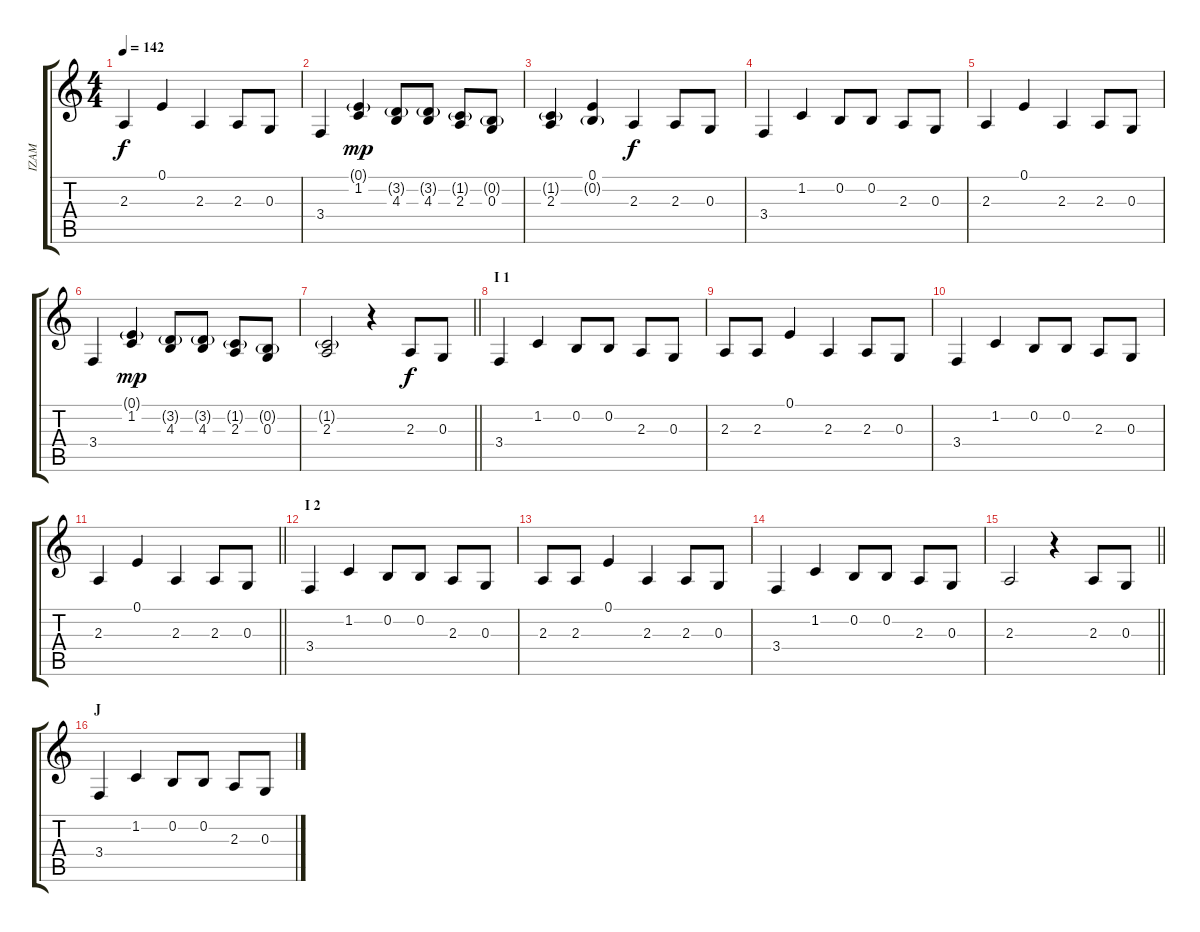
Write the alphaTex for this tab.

\track ("IZAM" "IZAM") {instrument oboe}
\staff {score tabs}
\tuning (E4 B3 G3 D3 A2 E2) {hide}
\ts (4 4)
\tempo 142
\clef g2
\ks c
2.3.4{dy f} 0.1.4 2.3.4 2.3.8 0.3.8 |
3.4.4 (0.1{g} 1.2).4{dy mp} (3.2{g} 4.3).8 (3.2{g} 4.3).8 (1.2{g} 2.3).8 (0.2{g} 0.3).8 |
(1.2{g} 2.3).4 (0.1 0.2{g}).4 2.3.4{dy f} 2.3.8 0.3.8 |
3.4.4 1.2.4 0.2.8 0.2.8 2.3.8 0.3.8 |
2.3.4 0.1.4 2.3.4 2.3.8 0.3.8 |
3.4.4 (0.1{g} 1.2).4{dy mp} (3.2{g} 4.3).8 (3.2{g} 4.3).8 (1.2{g} 2.3).8 (0.2{g} 0.3).8 |
\barLineRight lightlight
(1.2{g} 2.3).2 r.4 2.3.8{dy f} 0.3.8 |
\section ("" "I 1")
3.4.4 1.2.4 0.2.8 0.2.8 2.3.8 0.3.8 |
2.3.8 2.3.8 0.1.4 2.3.4 2.3.8 0.3.8 |
3.4.4 1.2.4 0.2.8 0.2.8 2.3.8 0.3.8 |
\barLineRight lightlight
2.3.4 0.1.4 2.3.4 2.3.8 0.3.8 |
\section ("" "I 2")
3.4.4 1.2.4 0.2.8 0.2.8 2.3.8 0.3.8 |
2.3.8 2.3.8 0.1.4 2.3.4 2.3.8 0.3.8 |
3.4.4 1.2.4 0.2.8 0.2.8 2.3.8 0.3.8 |
\barLineRight lightlight
2.3.2 r.4 2.3.8 0.3.8 |
\section ("" "J")
3.4.4 1.2.4 0.2.8 0.2.8 2.3.8 0.3.8
